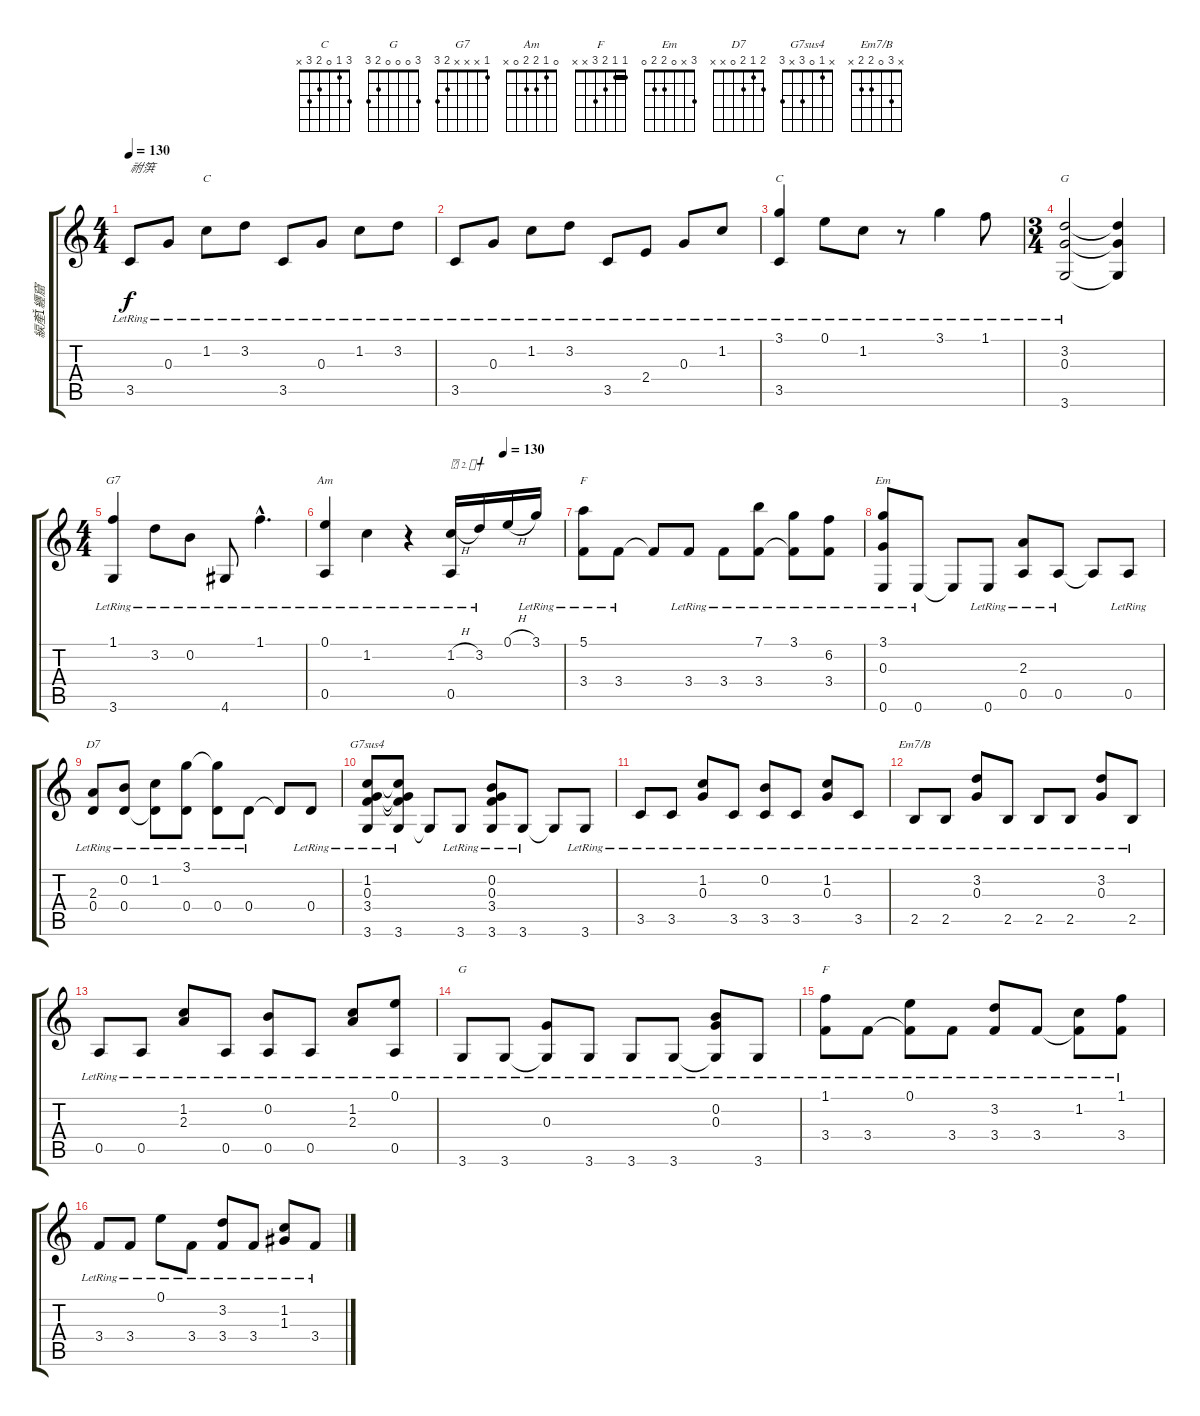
\track ("綟產纒窟" "綟產纒窟") {instrument acousticguitarnylon}
\staff {score tabs}
\tuning (E4 B3 G3 D3 A2 E2) {hide}
\chord ("C" x 1 0 2 3 x)
\chord ("C" 3 1 0 2 3 x)
\chord ("G" x 3 0 x 2 3)
\chord ("G7" 1 x x x 2 3)
\chord ("Am" 0 1 2 2 0 x)
\chord ("F" 5 0 5 3 x x) {firstfret 3}
\chord ("Em" 3 x 0 2 2 0)
\chord ("D7" 2 1 2 0 x x)
\chord ("G7sus4" x 1 0 3 x 3)
\chord ("Em7/B" x 3 0 2 2 x)
\chord ("G" 3 0 0 0 2 3)
\chord ("F" 1 1 2 3 x x) {barre 1}
\ts (4 4)
\tempo 130
\tempo 110
\tempo 130
\clef g2
\ks c
3.5{lr}.8{txt "祔篊" dy f instrument acousticguitarnylon} 0.3{lr}.8 1.2{lr}.8{ch "C"} 3.2{lr}.8 3.5{lr}.8 0.3{lr}.8 1.2{lr}.8 3.2{lr}.8 |
3.5{lr}.8 0.3{lr}.8 1.2{lr}.8 3.2{lr}.8 3.5{lr}.8 2.4{lr}.8 0.3{lr}.8 1.2{lr}.8 |
(3.1{lr} 3.5{lr}).4{ch "C"} 0.1{lr}.8 1.2{lr}.8 r.8 3.1{lr}.4 1.1{lr}.8 |
\ts (3 4)
(3.2{lr} 0.3{lr} 3.6{lr}).2{ch "G"} (3.2{t} 0.3{t} 3.6{t}).4 |
\ts (4 4)
(1.1{lr} 3.6{lr}).4{ch "G7"} 3.2{lr}.8 0.2{lr}.8 4.6{lr}.8 1.1{hac lr}.4{d} |
\tempo (130 0.75)
(0.1{lr} 0.5{lr}).4{ch "Am"} 1.2{lr}.4 r.4 (1.2{h} 0.5{lr}).16{txt "⒉╃"} 3.2{lr}.16 0.1{h}.16 3.1{lr}.16 |
(5.1{lr} 3.4{lr}).8{ch "F"} 3.4{lr}.8 3.4{t}.8 3.4{lr}.8 3.4{lr}.8 (7.1{lr} 3.4{lr}).8 (3.1{lr} 3.4{t}).8 (6.2{lr} 3.4{lr}).8 |
(3.1{lr} 0.3{lr} 0.6{lr}).8{ch "Em"} 0.6{lr}.8 0.6{t}.8 0.6{lr}.8 (2.3{lr} 0.5{lr}).8 0.5{lr}.8 0.5{t}.8 0.5{lr}.8 |
(2.3{lr} 0.4{lr}).8{ch "D7"} (0.2{lr} 0.4{lr}).8 (1.2{lr} 0.4{t}).8 (3.1{lr} 0.4{lr}).8 (3.1{t} 0.4{lr}).8 0.4{lr}.8 0.4{t}.8 0.4{lr}.8 |
(1.2{lr} 0.3{lr} 3.4{lr} 3.6{lr}).8{ch "G7sus4"} (1.2{t} 0.3{t} 3.4{t} 3.6{lr}).8 3.6{t}.8 3.6{lr}.8 (0.2{lr} 0.3{lr} 3.4{lr} 3.6{lr}).8 3.6{lr}.8 3.6{t}.8 3.6{lr}.8 |
3.5{lr}.8 3.5{lr}.8 (1.2{lr} 0.3{lr}).8 3.5{lr}.8 (0.2{lr} 3.5{lr}).8 3.5{lr}.8 (1.2{lr} 0.3{lr}).8 3.5{lr}.8 |
2.5{lr}.8{ch "Em7/B"} 2.5{lr}.8 (3.2{lr} 0.3{lr}).8 2.5{lr}.8 2.5{lr}.8 2.5{lr}.8 (3.2{lr} 0.3{lr}).8 2.5{lr}.8 |
0.5{lr}.8 0.5{lr}.8 (1.2{lr} 2.3{lr}).8 0.5{lr}.8 (0.2{lr} 0.5{lr}).8 0.5{lr}.8 (1.2{lr} 2.3{lr}).8 (0.1{lr} 0.5{lr}).8 |
3.6{lr}.8{ch "G"} 3.6{lr}.8 (0.3{lr} 3.6{t}).8 3.6{lr}.8 3.6{lr}.8 3.6{lr}.8 (0.2{lr} 0.3{lr} 3.6{t}).8 3.6{lr}.8 |
(1.1{lr} 3.4{lr}).8{ch "F"} 3.4{lr}.8 (0.1{lr} 3.4{t}).8 3.4{lr}.8 (3.2{lr} 3.4{lr}).8 3.4{lr}.8 (1.2{lr} 3.4{t}).8 (1.1{lr} 3.4{lr}).8 |
3.4{lr}.8 3.4{lr}.8 0.1{lr}.8 3.4{lr}.8 (3.2{lr} 3.4{lr}).8 3.4{lr}.8 (1.2{lr} 1.3{lr}).8 3.4{lr}.8
